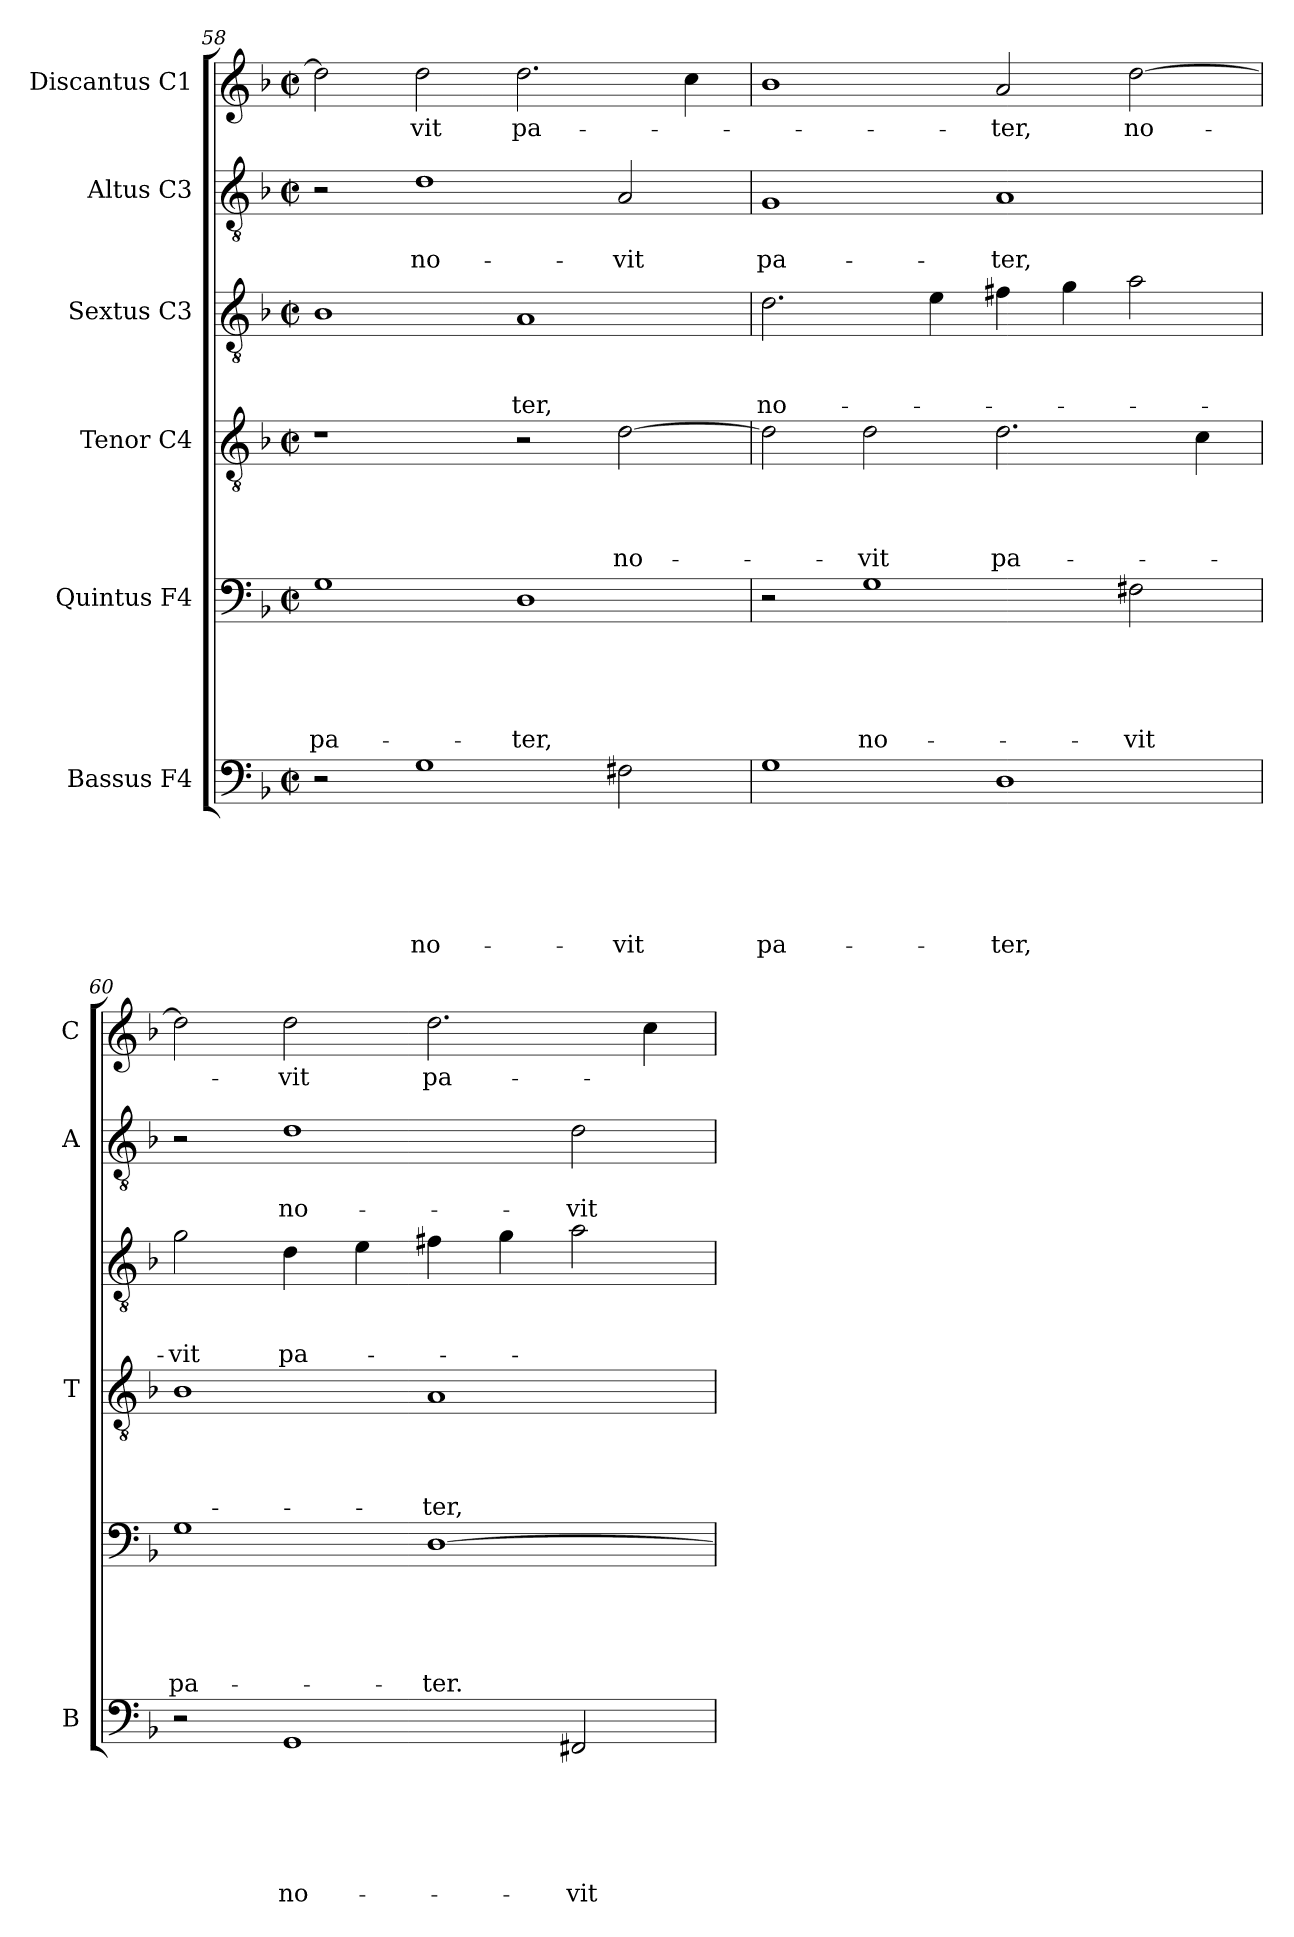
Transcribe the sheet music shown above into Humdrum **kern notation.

**kern	**text	**text	**text	**text	**text	**text	**kern	**text	**text	**text	**text	**text	**kern	**text	**text	**text	**text	**kern	**text	**text	**text	**kern	**text	**text	**kern	**text
*part6	*part6	*part6	*part6	*part6	*part6	*part6	*part5	*part5	*part5	*part5	*part5	*part5	*part4	*part4	*part4	*part4	*part4	*part3	*part3	*part3	*part3	*part2	*part2	*part2	*part1	*part1
*staff6	*staff6	*staff6	*staff6	*staff6	*staff6	*staff6	*staff5	*staff5	*staff5	*staff5	*staff5	*staff5	*staff4	*staff4	*staff4	*staff4	*staff4	*staff3	*staff3	*staff3	*staff3	*staff2	*staff2	*staff2	*staff1	*staff1
*I"Bassus F4	*	*	*	*	*	*	*I"Quintus F4	*	*	*	*	*	*I"Tenor C4	*	*	*	*	*I"Sextus C3	*	*	*	*I"Altus C3	*	*	*I"Discantus C1	*
*I'B	*	*	*	*	*	*	*	*	*	*	*	*	*I'T	*	*	*	*	*	*	*	*	*I'A	*	*	*I'C	*
*clefF4	*	*	*	*	*	*	*clefF4	*	*	*	*	*	*clefGv2	*	*	*	*	*clefGv2	*	*	*	*clefGv2	*	*	*clefG2	*
*k[b-]	*	*	*	*	*	*	*k[b-]	*	*	*	*	*	*k[b-]	*	*	*	*	*k[b-]	*	*	*	*k[b-]	*	*	*k[b-]	*
*F:	*	*	*	*	*	*	*F:	*	*	*	*	*	*F:	*	*	*	*	*F:	*	*	*	*F:	*	*	*F:	*
*M2/2	*	*	*	*	*	*	*M2/2	*	*	*	*	*	*M2/2	*	*	*	*	*M2/2	*	*	*	*M2/2	*	*	*M2/2	*
*met(c|)	*	*	*	*	*	*	*met(c|)	*	*	*	*	*	*met(c|)	*	*	*	*	*met(c|)	*	*	*	*met(c|)	*	*	*met(c|)	*
=58	=58	=58	=58	=58	=58	=58	=58	=58	=58	=58	=58	=58	=58	=58	=58	=58	=58	=58	=58	=58	=58	=58	=58	=58	=58	=58
!	!	!	!	!	!	!	!	!	!	!	!	!LO:LY:b	!	!	!	!	!	!	!	!	!	!	!	!	!	!
2r	.	.	.	.	.	.	1G	.	.	.	.	pa-	1r	.	.	.	.	1B-	.	.	.	2r	.	.	2dd\]	.
!	!	!	!	!	!	!LO:LY:b	!	!	!	!	!	!	!	!	!	!	!	!	!	!	!	!	!	!LO:LY:b	!	!LO:LY:b
1G	.	.	.	.	.	no-	.	.	.	.	.	.	.	.	.	.	.	.	.	.	.	1d	.	no-	2dd\	-vit
!	!	!	!	!	!	!	!	!	!	!	!	!LO:LY:b	!	!	!	!	!	!	!	!	!LO:LY:b	!	!	!	!	!LO:LY:b
.	.	.	.	.	.	.	1D	.	.	.	.	-ter,	2r	.	.	.	.	1A	.	.	-ter,	.	.	.	2.dd\	pa-
!	!	!	!	!	!	!LO:LY:b	!	!	!	!	!	!	!	!	!	!	!LO:LY:b	!	!	!	!	!	!	!LO:LY:b	!	!
2F#X\	.	.	.	.	.	-vit	.	.	.	.	.	.	[2d\	.	.	.	no-	.	.	.	.	2A/	.	-vit	.	.
.	.	.	.	.	.	.	.	.	.	.	.	.	.	.	.	.	.	.	.	.	.	.	.	.	4cc\	.
=59	=59	=59	=59	=59	=59	=59	=59	=59	=59	=59	=59	=59	=59	=59	=59	=59	=59	=59	=59	=59	=59	=59	=59	=59	=59	=59
!	!	!	!	!	!	!LO:LY:b	!	!	!	!	!	!	!	!	!	!	!	!	!	!	!LO:LY:b	!	!	!LO:LY:b	!	!
1G	.	.	.	.	.	pa-	2r	.	.	.	.	.	2d\]	.	.	.	.	2.d\	.	.	no-	1G	.	pa-	1b-	.
!	!	!	!	!	!	!	!	!	!	!	!	!LO:LY:b	!	!	!	!	!LO:LY:b	!	!	!	!	!	!	!	!	!
.	.	.	.	.	.	.	1G	.	.	.	.	no-	2d\	.	.	.	-vit	.	.	.	.	.	.	.	.	.
.	.	.	.	.	.	.	.	.	.	.	.	.	.	.	.	.	.	4e\	.	.	.	.	.	.	.	.
!	!	!	!	!	!	!LO:LY:b	!	!	!	!	!	!	!	!	!	!	!LO:LY:b	!	!	!	!	!	!	!LO:LY:b	!	!LO:LY:b
1D	.	.	.	.	.	-ter,	.	.	.	.	.	.	2.d\	.	.	.	pa-	4f#X\	.	.	.	1A	.	-ter,	2a/	-ter,
.	.	.	.	.	.	.	.	.	.	.	.	.	.	.	.	.	.	4g\	.	.	.	.	.	.	.	.
!	!	!	!	!	!	!	!	!	!	!	!	!LO:LY:b	!	!	!	!	!	!	!	!	!	!	!	!	!	!LO:LY:b
.	.	.	.	.	.	.	2F#X\	.	.	.	.	-vit	.	.	.	.	.	2a\	.	.	.	.	.	.	[2dd\	no-
.	.	.	.	.	.	.	.	.	.	.	.	.	4c\	.	.	.	.	.	.	.	.	.	.	.	.	.
=60	=60	=60	=60	=60	=60	=60	=60	=60	=60	=60	=60	=60	=60	=60	=60	=60	=60	=60	=60	=60	=60	=60	=60	=60	=60	=60
!	!	!	!	!	!	!	!	!	!	!	!	!LO:LY:b	!	!	!	!	!	!	!	!	!LO:LY:b	!	!	!	!	!
2r	.	.	.	.	.	.	1G	.	.	.	.	pa-	1B-	.	.	.	.	2g\	.	.	-vit	2r	.	.	2dd\]	.
!	!	!	!	!	!	!LO:LY:b	!	!	!	!	!	!	!	!	!	!	!	!	!	!	!LO:LY:b	!	!	!LO:LY:b	!	!LO:LY:b
1GG	.	.	.	.	.	no-	.	.	.	.	.	.	.	.	.	.	.	4d\	.	.	pa-	1d	.	no-	2dd\	-vit
.	.	.	.	.	.	.	.	.	.	.	.	.	.	.	.	.	.	4e\	.	.	.	.	.	.	.	.
!	!	!	!	!	!	!	!	!	!	!	!	!LO:LY:b	!	!	!	!	!LO:LY:b	!	!	!	!	!	!	!	!	!LO:LY:b
.	.	.	.	.	.	.	[1D	.	.	.	.	-ter.	1A	.	.	.	-ter,	4f#X\	.	.	.	.	.	.	2.dd\	pa-
.	.	.	.	.	.	.	.	.	.	.	.	.	.	.	.	.	.	4g\	.	.	.	.	.	.	.	.
!	!	!	!	!	!	!LO:LY:b	!	!	!	!	!	!	!	!	!	!	!	!	!	!	!	!	!	!LO:LY:b	!	!
2FF#X/	.	.	.	.	.	-vit	.	.	.	.	.	.	.	.	.	.	.	2a\	.	.	.	2d\	.	-vit	.	.
.	.	.	.	.	.	.	.	.	.	.	.	.	.	.	.	.	.	.	.	.	.	.	.	.	4cc\	.
=	=	=	=	=	=	=	=	=	=	=	=	=	=	=	=	=	=	=	=	=	=	=	=	=	=	=
*-	*-	*-	*-	*-	*-	*-	*-	*-	*-	*-	*-	*-	*-	*-	*-	*-	*-	*-	*-	*-	*-	*-	*-	*-	*-	*-
